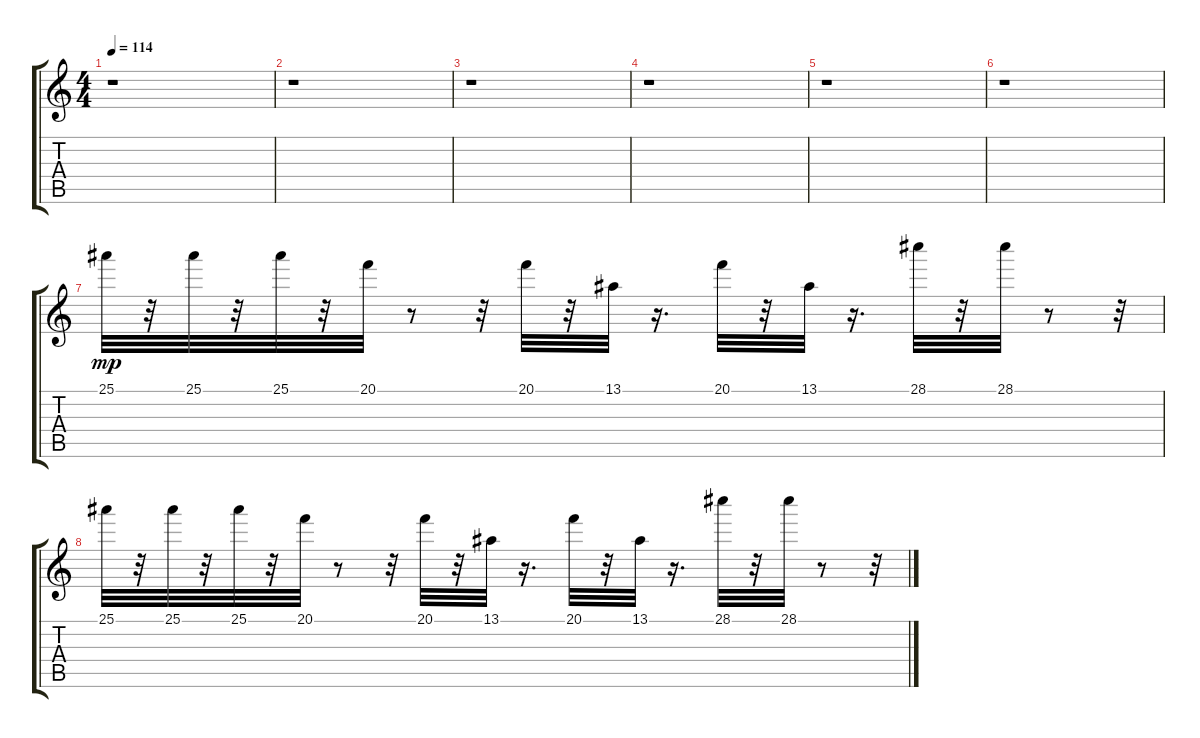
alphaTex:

\track "" {instrument woodblock}
\staff {score tabs}
\tuning (A4 E4 B3 Gb3 Db3 Ab2) {hide}
\ts (4 4)
\tempo 114
\clef g2
\ks c
r.1{dy mp instrument woodblock} |
r.1 |
r.1 |
r.1 |
r.1 |
r.1 |
25.1.32 r.32 25.1.32 r.32 25.1.32 r.32 20.1.32 r.8 r.32 20.1.32 r.32 13.1.32 r.16{d} 20.1.32 r.32 13.1.32 r.16{d} 28.1.32 r.32 28.1.32 r.8 r.32 |
25.1.32 r.32 25.1.32 r.32 25.1.32 r.32 20.1.32 r.8 r.32 20.1.32 r.32 13.1.32 r.16{d} 20.1.32 r.32 13.1.32 r.16{d} 28.1.32 r.32 28.1.32 r.8 r.32
